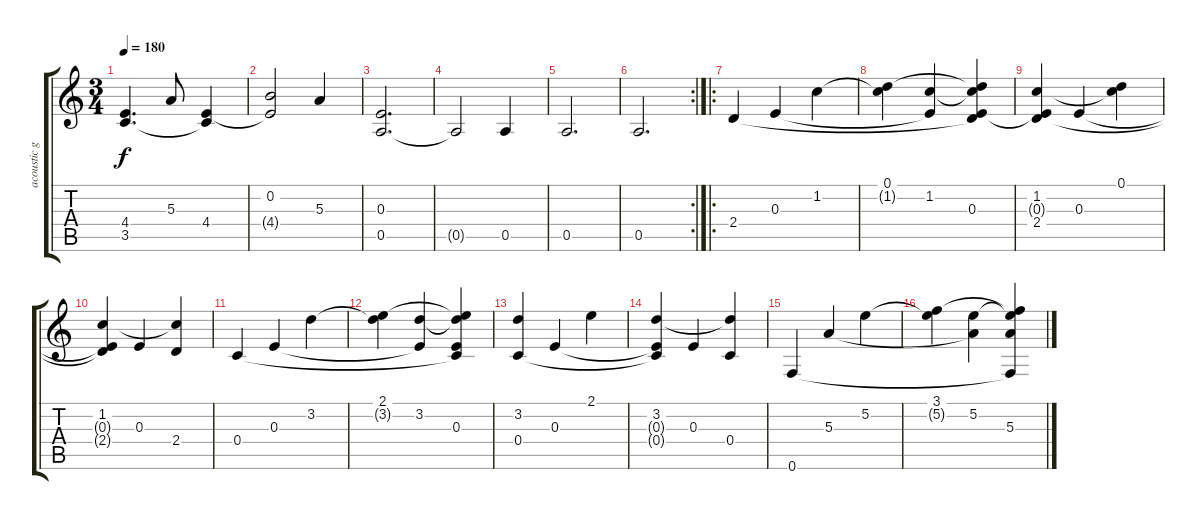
\track ("acoustic guitar" "acoustic g") {instrument acousticguitarsteel}
\staff {score tabs}
\tuning (D4 B3 E3 C3 A2 F2) {hide}
\ts (3 4)
\tempo 180
\clef g2
\ks c
(4.4 3.5).4{d dy f} 5.3.8 (4.4 3.5{t}).4 |
(0.2 4.4{t}).2 5.3.4 |
(0.3 0.5).2{d} |
0.5{t}.2 0.5.4 |
0.5.2{d} |
\rc 2
0.5.2{d} |
\ro
2.4.4 0.3.4 1.2.4 |
(0.1 1.2{t}).4 (1.2 0.3{t}).4 (0.1{t} 1.2{t} 0.3 2.4{t}).4 |
(1.2 0.3{t} 2.4).4 0.3.4 (0.1 1.2{t}).4 |
(1.2 0.3{t} 2.4{t}).4 0.3.4 (1.2{t} 2.4).4 |
0.4.4 0.3.4 3.2.4 |
(2.1 3.2{t}).4 (3.2 0.3{t}).4 (2.1{t} 3.2{t} 0.3 0.4{t}).4 |
(3.2 0.4).4 0.3.4 2.1.4 |
(3.2 0.3{t} 0.4{t}).4 0.3.4 (3.2{t} 0.4).4 |
0.6.4 5.3.4 5.2.4 |
(3.1 5.2{t}).4 (5.2 5.3{t}).4 (3.1{t} 5.2{t} 5.3 0.6{t}).4
